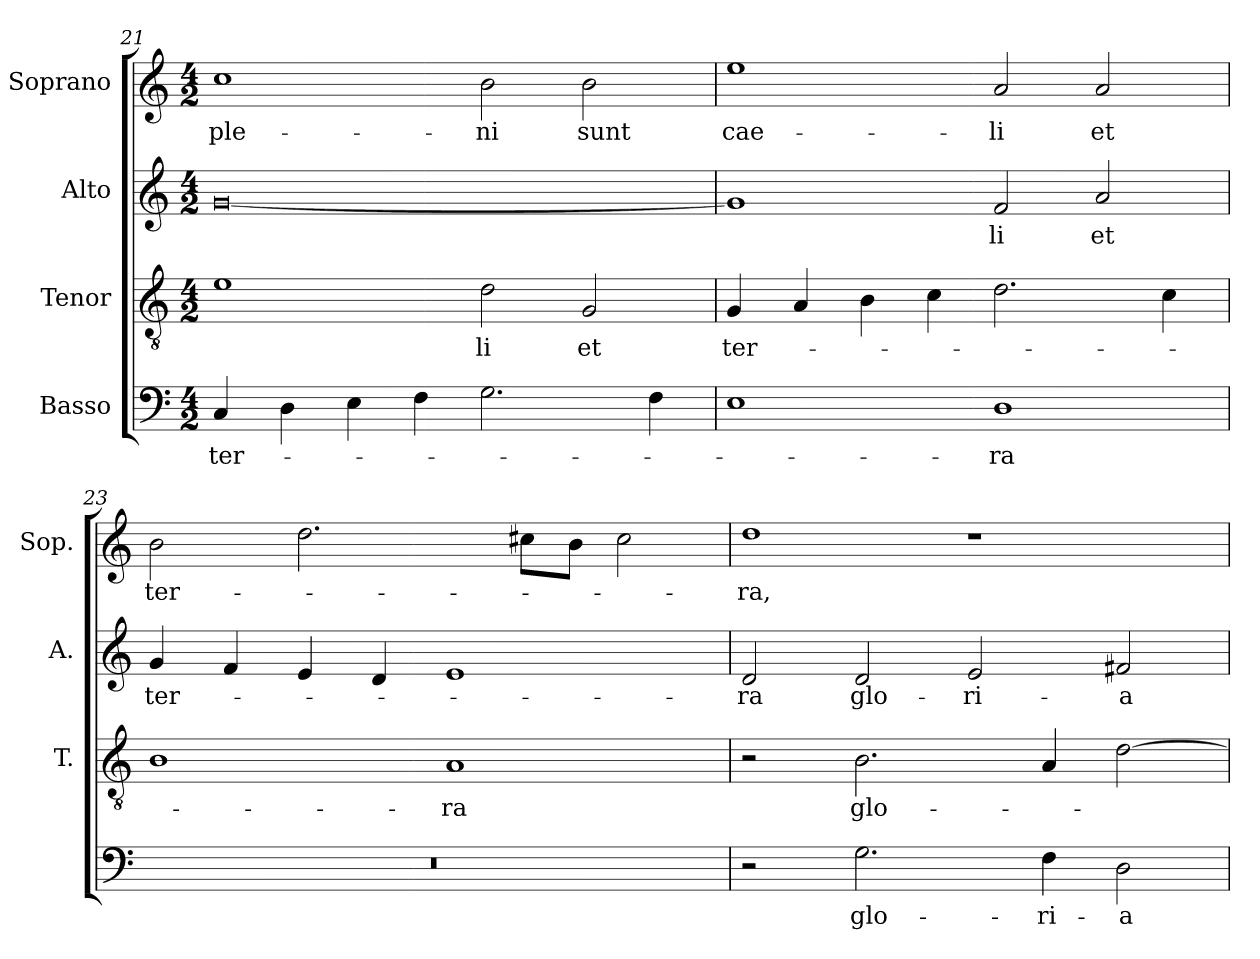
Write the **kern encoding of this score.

**kern	**text	**kern	**text	**kern	**text	**kern	**text
*part4	*part4	*part3	*part3	*part2	*part2	*part1	*part1
*staff4	*staff4	*staff3	*staff3	*staff2	*staff2	*staff1	*staff1
*I"Basso	*	*I"Tenor	*	*I"Alto	*	*I"Soprano	*
*	*	*I'T.	*	*I'A.	*	*I'Sop.	*
*clefF4	*	*clefGv2	*	*clefG2	*	*clefG2	*
*	*	*ITrd7c12	*	*	*	*	*
*k[]	*	*k[]	*	*k[]	*	*k[]	*
*C:	*	*C:	*	*C:	*	*C:	*
*M4/2	*	*M4/2	*	*M4/2	*	*M4/2	*
=21	=21	=21	=21	=21	=21	=21	=21
!	!LO:LY:b:color=#000000	!	!	!	!	!	!
!	!	!	!	!	!	!	!LO:LY:b:color=#000000
4Ci/	ter-	1Ei	.	[0gi	.	1cci	ple-
4Di\	.	.	.	.	.	.	.
4Ei\	.	.	.	.	.	.	.
4Fi\	.	.	.	.	.	.	.
!	!	!	!LO:LY:b:color=#000000	!	!	!	!
!	!	!	!	!	!	!	!LO:LY:b:color=#000000
2.Gi\	.	2Di\	-li	.	.	2bi\	-ni
!	!	!	!LO:LY:b:color=#000000	!	!	!	!
!	!	!	!	!	!	!	!LO:LY:b:color=#000000
.	.	2GGi/	et	.	.	2bi\	sunt
4Fi\	.	.	.	.	.	.	.
!!LO:LB:g=z
=22	=22	=22	=22	=22	=22	=22	=22
!	!	!	!LO:LY:b:color=#000000	!	!	!	!
!	!	!	!	!	!	!	!LO:LY:b:color=#000000
1Ei	.	4GGi/	ter-	1gi]	.	1eei	cae-
.	.	4AAi/	.	.	.	.	.
.	.	4BBi\	.	.	.	.	.
.	.	4Ci\	.	.	.	.	.
!	!LO:LY:b:color=#000000	!	!	!	!	!	!
!	!	!	!	!	!LO:LY:b:color=#000000	!	!
!	!	!	!	!	!	!	!LO:LY:b:color=#000000
1Di	-ra	2.Di\	.	2fi/	-li	2ai/	-li
!	!	!	!	!	!LO:LY:b:color=#000000	!	!
!	!	!	!	!	!	!	!LO:LY:b:color=#000000
.	.	.	.	2ai/	et	2ai/	et
.	.	4Ci\	.	.	.	.	.
=23	=23	=23	=23	=23	=23	=23	=23
!LO:N:vis=1	!	!	!	!	!	!	!
!	!	!	!	!	!LO:LY:b:color=#000000	!	!
!	!	!	!	!	!	!	!LO:LY:b:color=#000000
0r	.	1BBi	.	4gi/	ter-	2bi\	ter-
.	.	.	.	4fi/	.	.	.
.	.	.	.	4ei/	.	2.ddi\	.
.	.	.	.	4di/	.	.	.
!	!	!	!LO:LY:b:color=#000000	!	!	!	!
.	.	1AAi	-ra	1ei	.	.	.
.	.	.	.	.	.	8cc#Xi\L	.
.	.	.	.	.	.	8bi\J	.
.	.	.	.	.	.	2cc#i\	.
=24	=24	=24	=24	=24	=24	=24	=24
!	!	!	!	!	!LO:LY:b:color=#000000	!	!
!	!	!	!	!	!	!	!LO:LY:b:color=#000000
2r	.	2r	.	2di/	-ra	1ddi	-ra,
!	!LO:LY:b:color=#000000	!	!	!	!	!	!
!	!	!	!LO:LY:b:color=#000000	!	!	!	!
!	!	!	!	!	!LO:LY:b:color=#000000	!	!
2.Gi\	glo-	2.BBi\	glo-	2di/	glo-	.	.
!	!	!	!	!	!LO:LY:b:color=#000000	!	!
.	.	.	.	2ei/	-ri-	1r	.
!	!LO:LY:b:color=#000000	!	!	!	!	!	!
4Fi\	-ri-	4AAi/	.	.	.	.	.
!	!LO:LY:b:color=#000000	!	!	!	!	!	!
!	!	!	!	!	!LO:LY:b:color=#000000	!	!
2Di\	-a	[2Di\	.	2f#Xi/	-a	.	.
=	=	=	=	=	=	=	=
*-	*-	*-	*-	*-	*-	*-	*-
